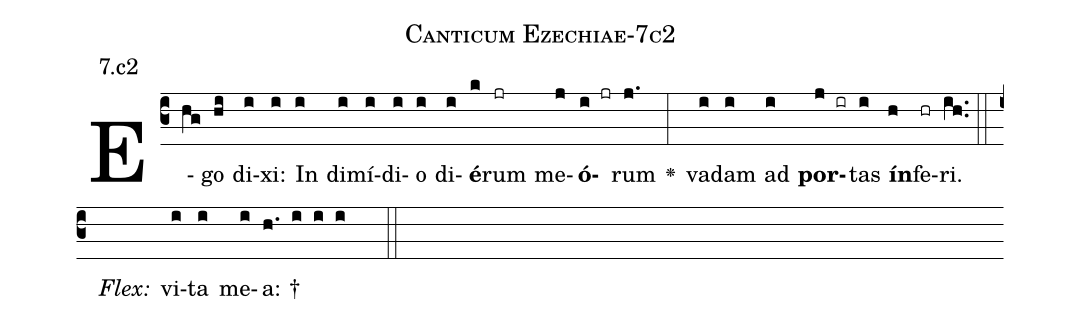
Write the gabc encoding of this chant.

name: Canticum Ezechiae-7c2;
annotation: 7.c2;
%%
(c3)E(hg)go(hi) di(i)xi:(i) In(i) di(i)mí(i)di(i)o(i) di(i)<b>é</b>(k)rum(jr) me(j)<b>ó</b>(i jr)rum(j.) <v>\greheightstar</v>(:) va(i)dam(i) ad(i) <b>por</b>(j ir)tas(i) <b>ín</b>(h)fe(hr)ri.(ih..) (::)
<i>Flex:</i>()  vi(i)ta(i) me(i)a: †(h. i i i  ::)

%E(i) u(i) o(j) u(i) a(h) e.(ih..) (::)
